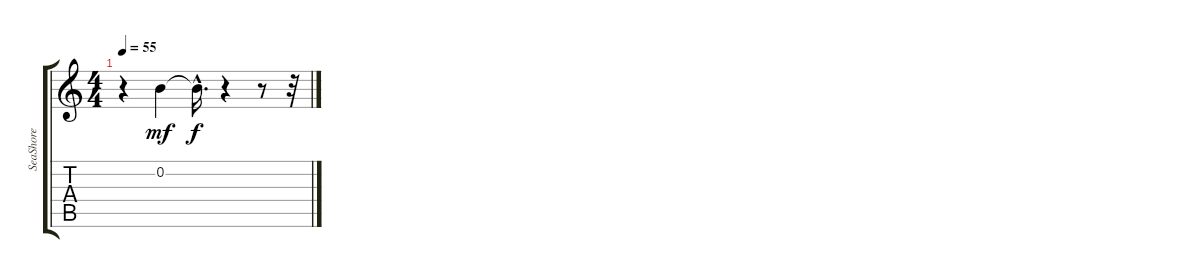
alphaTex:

\track ("SeaShore" "SeaShore") {instrument acousticbass}
\staff {score tabs}
\tuning (E4 B3 G3 D3 A2 E2) {hide}
\ts (4 4)
\tempo 55
\clef g2
\ks c
r.4{dy f} 0.2.4{dy mf} 0.2{hac t}.16{d dy f} r.4 r.8 r.32
